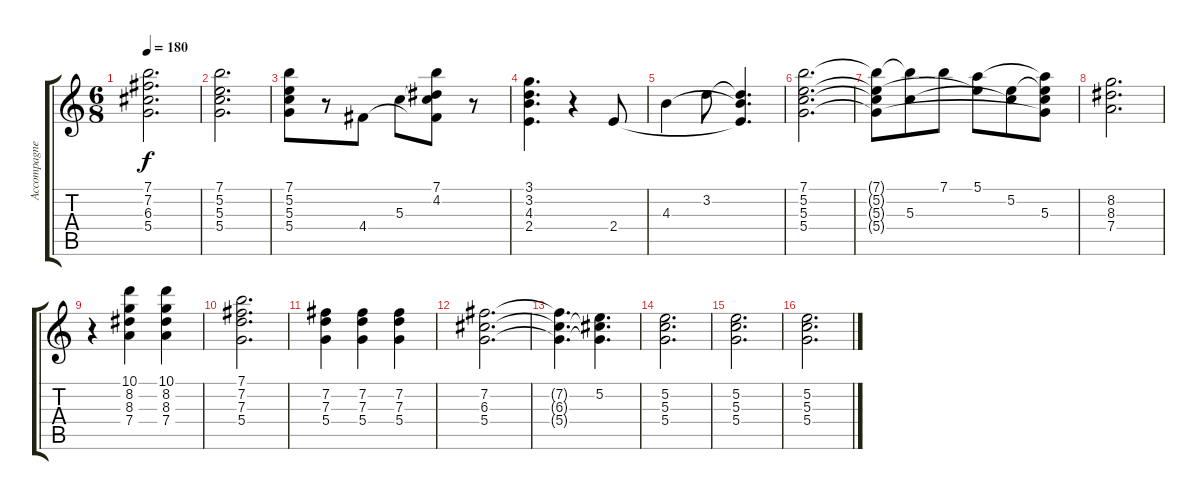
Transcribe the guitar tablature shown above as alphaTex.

\track ("Accompagnement" "Accompagne") {instrument acousticguitarsteel}
\staff {score tabs}
\tuning (E4 B3 G3 D3 A2 E2) {hide}
\ts (6 8)
\tempo 180
\clef g2
\ks c
(7.1{t} 7.2{t} 6.3{t} 5.4{t}).2{d dy f} |
(7.1 5.2 5.3 5.4).2{d} |
(7.1 5.2 5.3 5.4).8 r.8 4.4.8 5.3.8 (7.1 4.2 5.3{t} 4.4{t}).8 r.8 |
(3.1 3.2 4.3 2.4).4{d} r.4 2.4.8 |
4.3.4 3.2.8 (3.2{t} 4.3{t} 2.4{t}).4{d} |
(7.1 5.2 5.3 5.4).2{d} |
(7.1{t} 5.2{t} 5.3{t} 5.4{t}).8 (7.1{t} 5.3).8 7.1.8 (5.1 5.2{t}).8 (5.2 5.3{t}).8 (5.1{t} 5.2{t} 5.3 5.4{t}).8 |
(8.2 8.3 7.4).2{d} |
r.4 (10.1 8.2 8.3 7.4).4 (10.1 8.2 8.3 7.4).4 |
(7.1 7.2 7.3 5.4).2{d} |
(7.2 7.3 5.4).4 (7.2 7.3 5.4).4 (7.2 7.3 5.4).4 |
(7.2 6.3 5.4).2{d} |
(7.2{t} 6.3{t} 5.4{t}).4{d} (5.2 6.3{t} 5.4{t}).4{d} |
(5.2 5.3 5.4).2{d} |
(5.2 5.3 5.4).2{d} |
(5.2 5.3 5.4).2{d}
